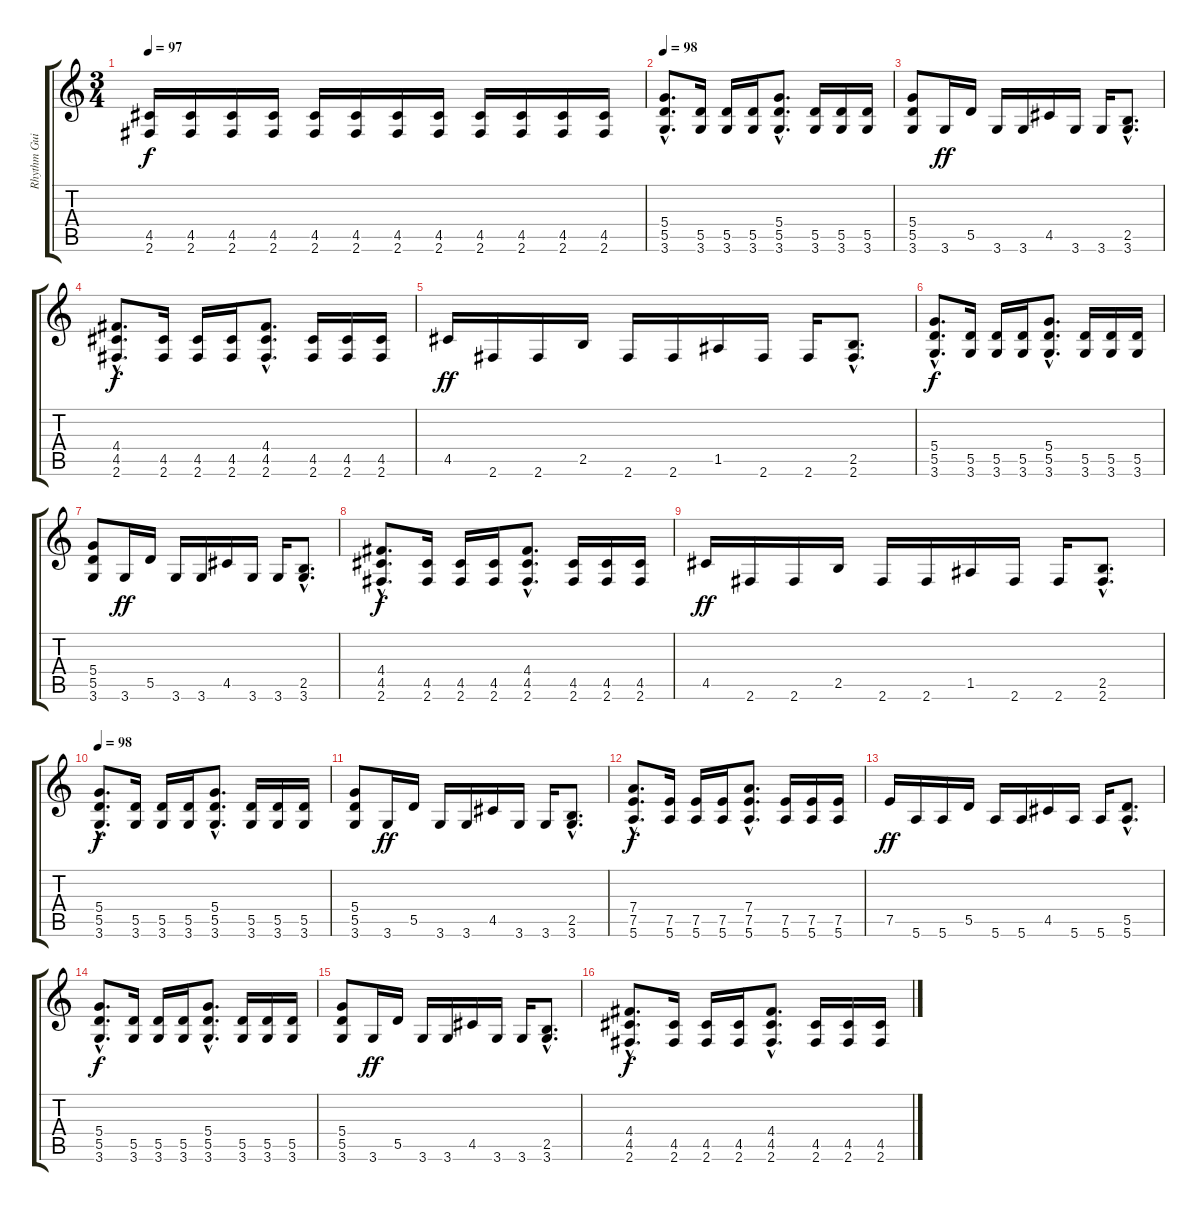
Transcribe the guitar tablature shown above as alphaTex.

\track ("Rhythm Guitar (right)" "Rhythm Gui") {instrument overdrivenguitar}
\staff {score tabs}
\tuning (E4 B3 G3 D3 A2 E2) {hide}
\ts (3 4)
\tempo 97
\clef g2
\ks c
(4.5 2.6).16{dy f} (4.5 2.6).16 (4.5 2.6).16 (4.5 2.6).16 (4.5 2.6).16 (4.5 2.6).16 (4.5 2.6).16 (4.5 2.6).16 (4.5 2.6).16 (4.5 2.6).16 (4.5 2.6).16 (4.5 2.6).16 |
\tempo 98
(5.4{hac} 5.5{hac} 3.6{hac}).8{d} (5.5 3.6).16 (5.5 3.6).16 (5.5 3.6).16 (5.4{hac} 5.5{hac} 3.6{hac}).8{d} (5.5 3.6).16 (5.5 3.6).16 (5.5 3.6).16 |
(5.4 5.5 3.6).8 3.6.16{dy ff} 5.5.16 3.6.16 3.6.16 4.5.16 3.6.16 3.6.16 (2.5{hac} 3.6{hac}).8{d} |
(4.4{hac} 4.5{hac} 2.6{hac}).8{d dy f} (4.5 2.6).16 (4.5 2.6).16 (4.5 2.6).16 (4.4{hac} 4.5{hac} 2.6{hac}).8{d} (4.5 2.6).16 (4.5 2.6).16 (4.5 2.6).16 |
4.5.16{dy ff} 2.6.16 2.6.16 2.5.16 2.6.16 2.6.16 1.5.16 2.6.16 2.6.16 (2.5{hac} 2.6{hac}).8{d} |
(5.4{hac} 5.5{hac} 3.6{hac}).8{d dy f} (5.5 3.6).16 (5.5 3.6).16 (5.5 3.6).16 (5.4{hac} 5.5{hac} 3.6{hac}).8{d} (5.5 3.6).16 (5.5 3.6).16 (5.5 3.6).16 |
(5.4 5.5 3.6).8 3.6.16{dy ff} 5.5.16 3.6.16 3.6.16 4.5.16 3.6.16 3.6.16 (2.5{hac} 3.6{hac}).8{d} |
(4.4{hac} 4.5{hac} 2.6{hac}).8{d dy f} (4.5 2.6).16 (4.5 2.6).16 (4.5 2.6).16 (4.4{hac} 4.5{hac} 2.6{hac}).8{d} (4.5 2.6).16 (4.5 2.6).16 (4.5 2.6).16 |
4.5.16{dy ff} 2.6.16 2.6.16 2.5.16 2.6.16 2.6.16 1.5.16 2.6.16 2.6.16 (2.5{hac} 2.6{hac}).8{d} |
\tempo 98
(5.4{hac} 5.5{hac} 3.6{hac}).8{d dy f} (5.5 3.6).16 (5.5 3.6).16 (5.5 3.6).16 (5.4{hac} 5.5{hac} 3.6{hac}).8{d} (5.5 3.6).16 (5.5 3.6).16 (5.5 3.6).16 |
(5.4 5.5 3.6).8 3.6.16{dy ff} 5.5.16 3.6.16 3.6.16 4.5.16 3.6.16 3.6.16 (2.5{hac} 3.6{hac}).8{d} |
(7.4{hac} 7.5{hac} 5.6{hac}).8{d dy f} (7.5 5.6).16 (7.5 5.6).16 (7.5 5.6).16 (7.4{hac} 7.5{hac} 5.6{hac}).8{d} (7.5 5.6).16 (7.5 5.6).16 (7.5 5.6).16 |
7.5.16{dy ff} 5.6.16 5.6.16 5.5.16 5.6.16 5.6.16 4.5.16 5.6.16 5.6.16 (5.5{hac} 5.6{hac}).8{d} |
(5.4{hac} 5.5{hac} 3.6{hac}).8{d dy f} (5.5 3.6).16 (5.5 3.6).16 (5.5 3.6).16 (5.4{hac} 5.5{hac} 3.6{hac}).8{d} (5.5 3.6).16 (5.5 3.6).16 (5.5 3.6).16 |
(5.4 5.5 3.6).8 3.6.16{dy ff} 5.5.16 3.6.16 3.6.16 4.5.16 3.6.16 3.6.16 (2.5{hac} 3.6{hac}).8{d} |
(4.4{hac} 4.5{hac} 2.6{hac}).8{d dy f} (4.5 2.6).16 (4.5 2.6).16 (4.5 2.6).16 (4.4{hac} 4.5{hac} 2.6{hac}).8{d} (4.5 2.6).16 (4.5 2.6).16 (4.5 2.6).16
